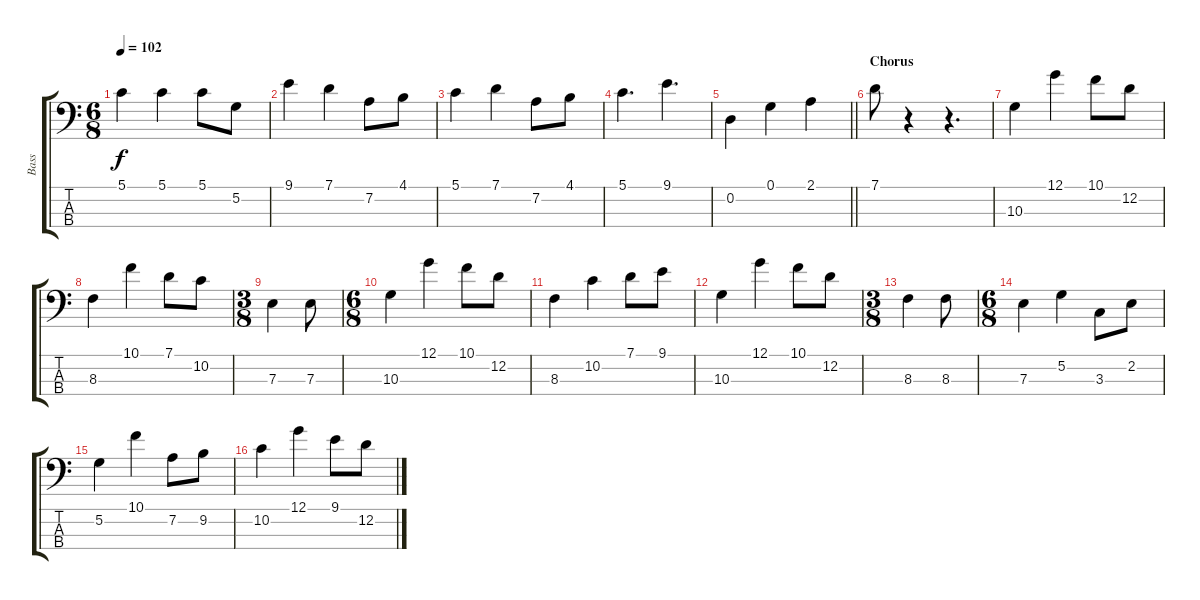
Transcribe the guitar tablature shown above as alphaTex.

\track ("Bass" "Bass") {instrument electricbassfinger}
\staff {score tabs}
\tuning (G2 D2 A1 E1) {hide}
\ts (6 8)
\tempo 102
\clef f4
\ks c
5.1.4{dy f} 5.1.4 5.1.8 5.2.8 |
9.1.4 7.1.4 7.2.8 4.1.8 |
5.1.4 7.1.4 7.2.8 4.1.8 |
5.1.4{d} 9.1.4{d} |
\barLineRight lightlight
0.2.4 0.1.4 2.1.4 |
\section ("" "Chorus")
7.1.8 r.4 r.4{d} |
10.3.4 12.1.4 10.1.8 12.2.8 |
8.3.4 10.1.4 7.1.8 10.2.8 |
\ts (3 8)
7.3.4 7.3.8 |
\ts (6 8)
10.3.4 12.1.4 10.1.8 12.2.8 |
8.3.4 10.2.4 7.1.8 9.1.8 |
10.3.4 12.1.4 10.1.8 12.2.8 |
\ts (3 8)
8.3.4 8.3.8 |
\ts (6 8)
7.3.4 5.2.4 3.3.8 2.2.8 |
5.2.4 10.1.4 7.2.8 9.2.8 |
10.2.4 12.1.4 9.1.8 12.2.8
